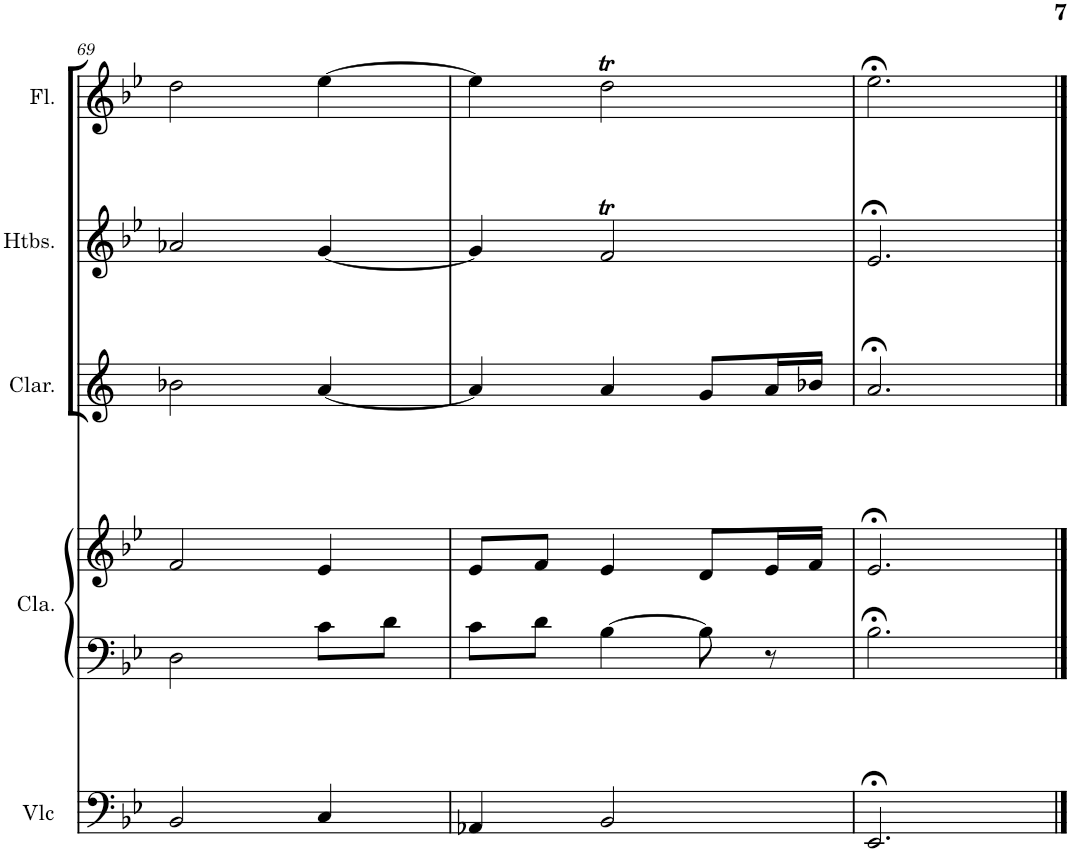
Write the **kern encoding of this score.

**kern	**kern	**kern	**kern	**kern	**kern
*part5	*part4	*part4	*part3	*part2	*part1
*staff6	*staff5	*staff4	*staff3	*staff2	*staff1
*I"Violoncelle	*I"Clavecin	*	*I"Clarinette	*I"Hautbois	*I"Flûte
*I'Vlc	*I'Cla.	*	*I'Clar.	*I'Htbs.	*I'Fl.
!!LO:PB:g=z
*clefF4	*clefF4	*clefG2	*clefG2	*clefG2	*clefG2
*	*	*	*Trd1c2	*	*
*k[b-e-]	*k[b-e-]	*k[b-e-]	*k[]	*k[b-e-]	*k[b-e-]
*M3/4	*M3/4	*M3/4	*M3/4	*M3/4	*M3/4
=69	=69	=69	=69	=69	=69
2BB-/	2D\	2f/	2b-X\	2a-X/	2dd\
4C/	8c\L	4e-/	[4a/	[4g/	[4ee-\
.	8d\J	.	.	.	.
=70	=70	=70	=70	=70	=70
4AA-X/	8c\L	8e-/L	4a/]	4g/]	4ee-\]
.	8d\J	8f/J	.	.	.
2BB-/	[4B-\	4e-/	4a/	2fT/	2ddt\
.	8B-\]	8d/L	8g/L	.	.
.	8r	16e-/L	16a/L	.	.
.	.	16f/JJ	16b-X/JJ	.	.
=71	=71	=71	=71	=71	=71
2.EE-;</	2.B-;<\	2.e-;</	2.a;</	2.e-;</	2.ee-;<\
==	==	==	==	==	==
*-	*-	*-	*-	*-	*-
